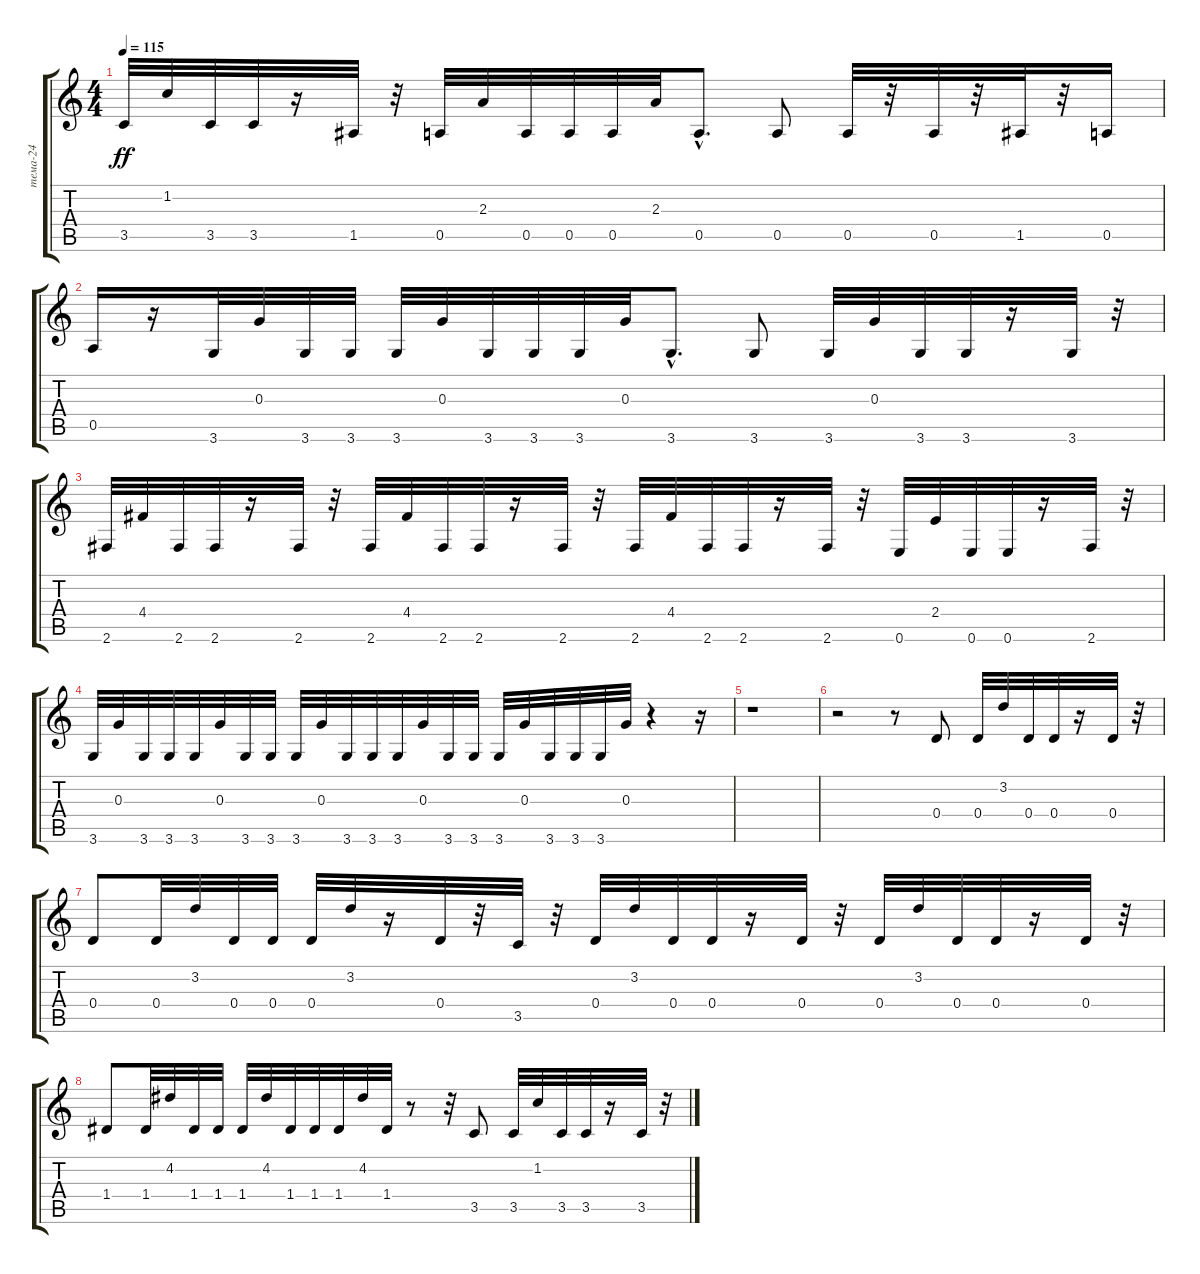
\track ("тема-24" "тема-24") {instrument overdrivenguitar}
\staff {score tabs}
\tuning (E4 B3 G3 D3 A2 E2) {hide}
\ts (4 4)
\tempo 115
\clef g2
\ks c
3.5.32{dy ff} 1.2.32 3.5.32 3.5.32 r.16 1.5.32 r.32 0.5.32 2.3.32 0.5.32 0.5.32 0.5.32 2.3.32 0.5{hac}.8{d} 0.5.8 0.5.32 r.32 0.5.32 r.32 1.5.32 r.32 0.5.16 |
0.5.16 r.16 3.6.32 0.3.32 3.6.32 3.6.32 3.6.32 0.3.32 3.6.32 3.6.32 3.6.32 0.3.32{balance 0} 3.6{hac}.8{d} 3.6.8 3.6.32 0.3.32 3.6.32 3.6.32 r.16 3.6.32{balance 15} r.32 |
2.6.32 4.4.32 2.6.32 2.6.32 r.16 2.6.32 r.32 2.6.32 4.4.32 2.6.32 2.6.32 r.16 2.6.32 r.32 2.6.32 4.4.32 2.6.32 2.6.32 r.16 2.6.32 r.32 0.6.32 2.4.32 0.6.32 0.6.32 r.16 2.6.32 r.32 |
3.6.32 0.3.32 3.6.32 3.6.32 3.6.32 0.3.32 3.6.32{balance 8} 3.6.32{balance 8} 3.6.32 0.3.32 3.6.32 3.6.32 3.6.32 0.3.32 3.6.32 3.6.32 3.6.32 0.3.32 3.6.32 3.6.32 3.6.32 0.3.32 r.4 r.16 |
r.1 |
r.2 r.8 0.4.8 0.4.32 3.2.32 0.4.32 0.4.32 r.16 0.4.32 r.32 |
0.4.8 0.4.32 3.2.32 0.4.32 0.4.32 0.4.32 3.2.32 r.16 0.4.32 r.32 3.5.32 r.32 0.4.32 3.2.32 0.4.32 0.4.32 r.16 0.4.32 r.32 0.4.32 3.2.32 0.4.32 0.4.32 r.16 0.4.32 r.32 |
1.4.8 1.4.32 4.2.32 1.4.32 1.4.32 1.4.32 4.2.32 1.4.32 1.4.32 1.4.32 4.2.32 1.4.32 r.8 r.32 3.5.8 3.5.32 1.2.32 3.5.32 3.5.32 r.16 3.5.32 r.32
